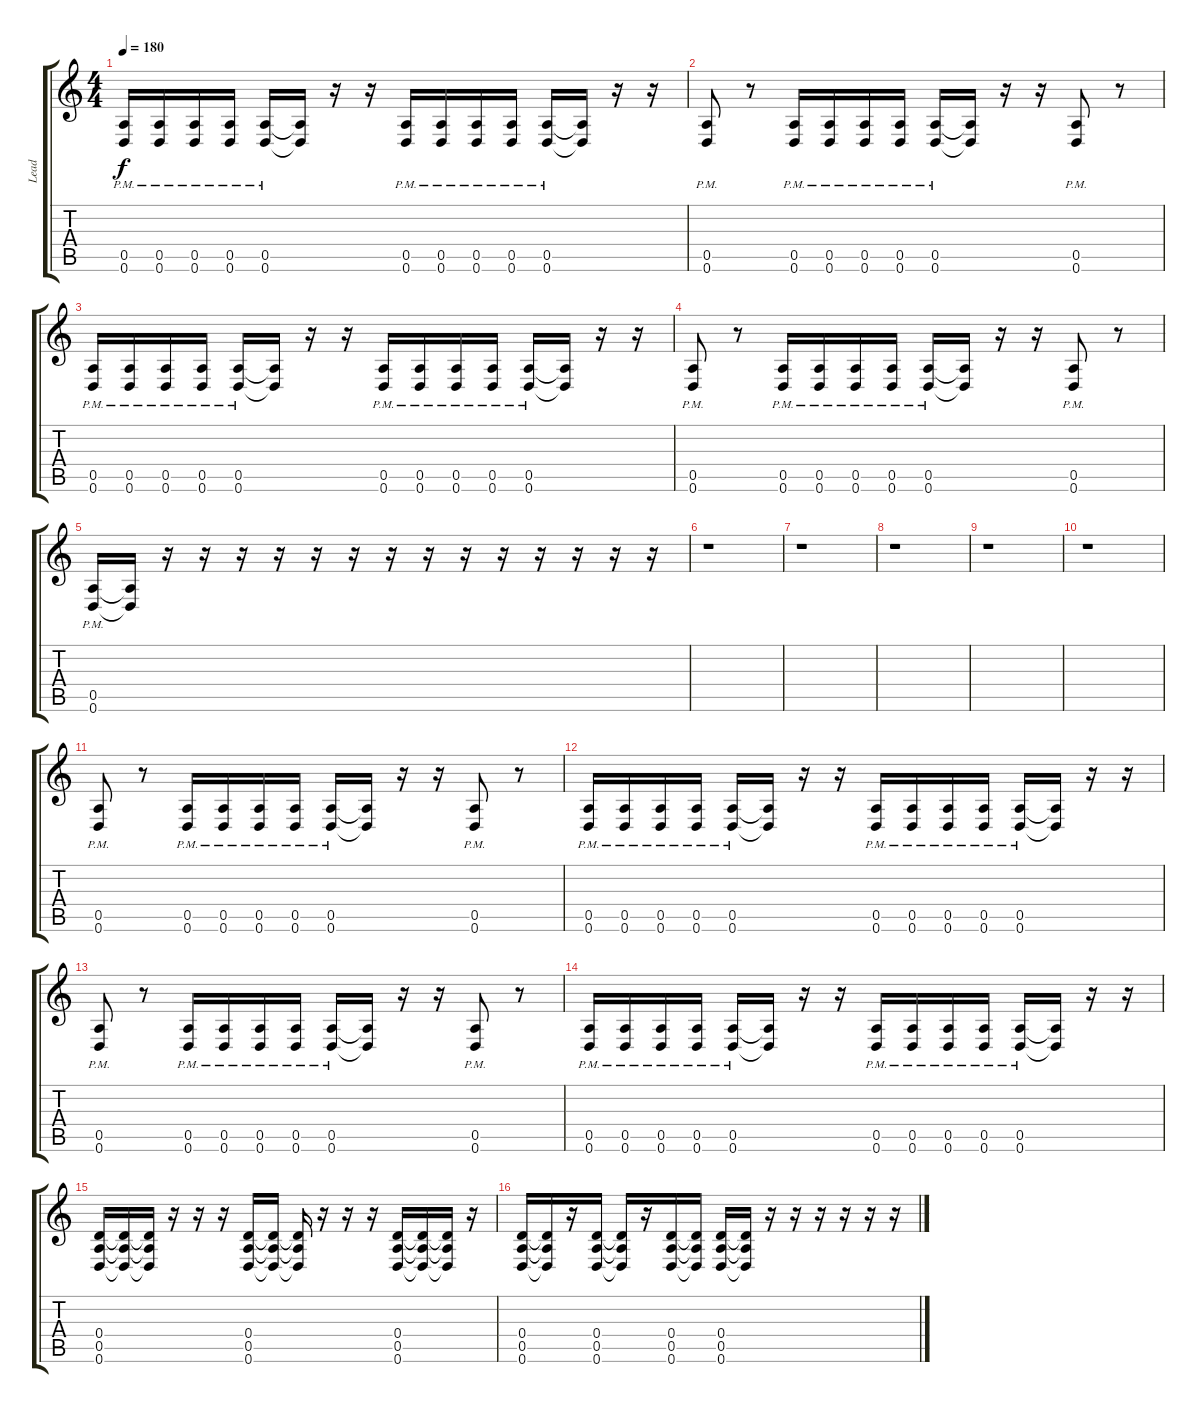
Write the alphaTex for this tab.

\track ("Lead" "Lead") {instrument distortionguitar}
\staff {score tabs}
\tuning (E4 B3 G3 D3 A2 D2) {hide}
\ts (4 4)
\tempo 180
\clef g2
\ks c
(0.5{pm} 0.6{pm}).16{dy f} (0.5{pm} 0.6{pm}).16 (0.5{pm} 0.6{pm}).16 (0.5{pm} 0.6{pm}).16 (0.5{pm} 0.6{pm}).16 (0.5{t} 0.6{t}).16 r.16 r.16 (0.5{pm} 0.6{pm}).16 (0.5{pm} 0.6{pm}).16 (0.5{pm} 0.6{pm}).16 (0.5{pm} 0.6{pm}).16 (0.5{pm} 0.6{pm}).16 (0.5{t} 0.6{t}).16 r.16 r.16 |
(0.5{pm} 0.6{pm}).8 r.8 (0.5{pm} 0.6{pm}).16 (0.5{pm} 0.6{pm}).16 (0.5{pm} 0.6{pm}).16 (0.5{pm} 0.6{pm}).16 (0.5{pm} 0.6{pm}).16 (0.5{t} 0.6{t}).16 r.16 r.16 (0.5{pm} 0.6{pm}).8 r.8 |
(0.5{pm} 0.6{pm}).16 (0.5{pm} 0.6{pm}).16 (0.5{pm} 0.6{pm}).16 (0.5{pm} 0.6{pm}).16 (0.5{pm} 0.6{pm}).16 (0.5{t} 0.6{t}).16 r.16 r.16 (0.5{pm} 0.6{pm}).16 (0.5{pm} 0.6{pm}).16 (0.5{pm} 0.6{pm}).16 (0.5{pm} 0.6{pm}).16 (0.5{pm} 0.6{pm}).16 (0.5{t} 0.6{t}).16 r.16 r.16 |
(0.5{pm} 0.6{pm}).8 r.8 (0.5{pm} 0.6{pm}).16 (0.5{pm} 0.6{pm}).16 (0.5{pm} 0.6{pm}).16 (0.5{pm} 0.6{pm}).16 (0.5{pm} 0.6{pm}).16 (0.5{t} 0.6{t}).16 r.16 r.16 (0.5{pm} 0.6{pm}).8 r.8 |
(0.5{pm} 0.6{pm}).16 (0.5{t} 0.6{t}).16 r.16 r.16 r.16 r.16 r.16 r.16 r.16 r.16 r.16 r.16 r.16 r.16 r.16 r.16 |
r.1 |
r.1 |
r.1 |
r.1 |
r.1 |
(0.5{pm} 0.6{pm}).8 r.8 (0.5{pm} 0.6{pm}).16 (0.5{pm} 0.6{pm}).16 (0.5{pm} 0.6{pm}).16 (0.5{pm} 0.6{pm}).16 (0.5{pm} 0.6{pm}).16 (0.5{t} 0.6{t}).16 r.16 r.16 (0.5{pm} 0.6{pm}).8 r.8 |
(0.5{pm} 0.6{pm}).16 (0.5{pm} 0.6{pm}).16 (0.5{pm} 0.6{pm}).16 (0.5{pm} 0.6{pm}).16 (0.5{pm} 0.6{pm}).16 (0.5{t} 0.6{t}).16 r.16 r.16 (0.5{pm} 0.6{pm}).16 (0.5{pm} 0.6{pm}).16 (0.5{pm} 0.6{pm}).16 (0.5{pm} 0.6{pm}).16 (0.5{pm} 0.6{pm}).16 (0.5{t} 0.6{t}).16 r.16 r.16 |
(0.5{pm} 0.6{pm}).8 r.8 (0.5{pm} 0.6{pm}).16 (0.5{pm} 0.6{pm}).16 (0.5{pm} 0.6{pm}).16 (0.5{pm} 0.6{pm}).16 (0.5{pm} 0.6{pm}).16 (0.5{t} 0.6{t}).16 r.16 r.16 (0.5{pm} 0.6{pm}).8 r.8 |
(0.5{pm} 0.6{pm}).16 (0.5{pm} 0.6{pm}).16 (0.5{pm} 0.6{pm}).16 (0.5{pm} 0.6{pm}).16 (0.5{pm} 0.6{pm}).16 (0.5{t} 0.6{t}).16 r.16 r.16 (0.5{pm} 0.6{pm}).16 (0.5{pm} 0.6{pm}).16 (0.5{pm} 0.6{pm}).16 (0.5{pm} 0.6{pm}).16 (0.5{pm} 0.6{pm}).16 (0.5{t} 0.6{t}).16 r.16 r.16 |
(0.4 0.5 0.6).16 (0.4{t} 0.5{t} 0.6{t}).16 (0.4{t} 0.5{t} 0.6{t}).16 r.16 r.16 r.16 (0.4 0.5 0.6).16 (0.4{t} 0.5{t} 0.6{t}).16 (0.4{t} 0.5{t} 0.6{t}).16 r.16 r.16 r.16 (0.4 0.5 0.6).16 (0.4{t} 0.5{t} 0.6{t}).16 (0.4{t} 0.5{t} 0.6{t}).16 r.16 |
(0.4 0.5 0.6).16 (0.4{t} 0.5{t} 0.6{t}).16 r.16 (0.4 0.5 0.6).16 (0.4{t} 0.5{t} 0.6{t}).16 r.16 (0.4 0.5 0.6).16 (0.4{t} 0.5{t} 0.6{t}).16 (0.4 0.5 0.6).16 (0.4{t} 0.5{t} 0.6{t}).16 r.16 r.16 r.16 r.16 r.16 r.16
